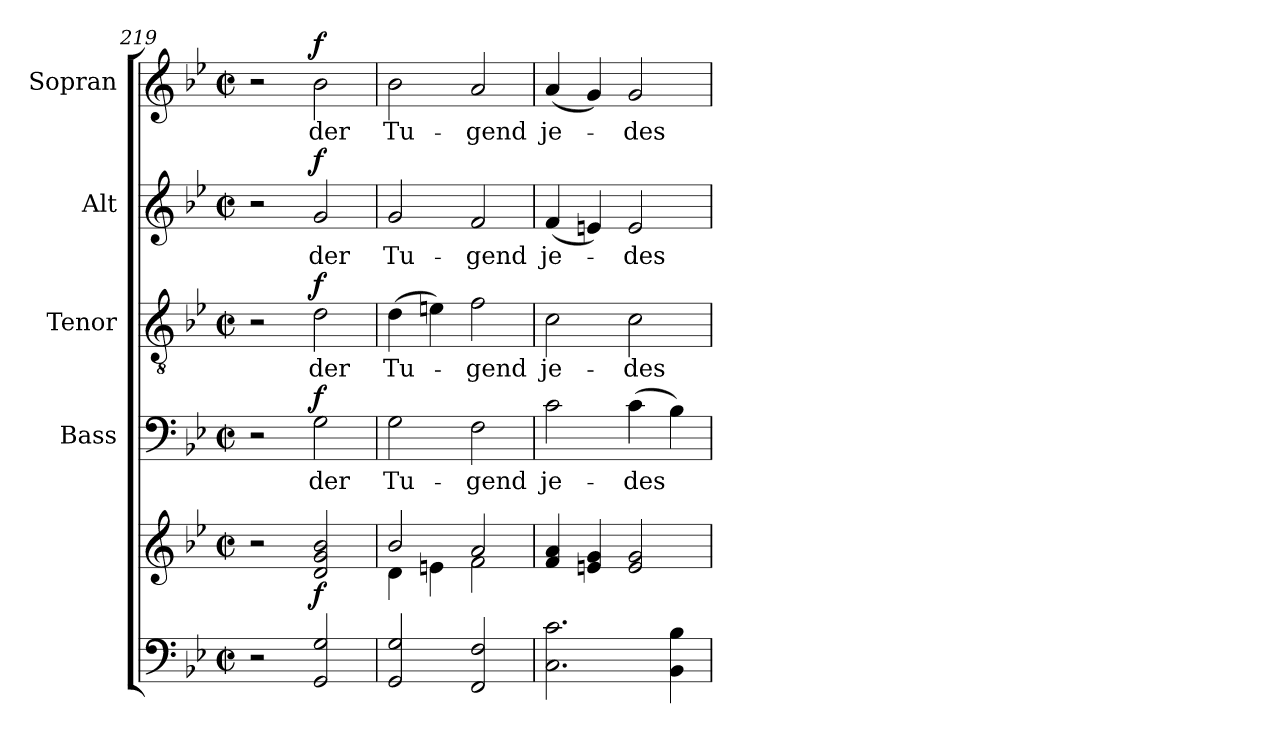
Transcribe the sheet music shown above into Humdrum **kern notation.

**kern	**kern	**dynam	**kern	**text	**dynam	**kern	**text	**dynam	**kern	**text	**dynam	**kern	**text	**dynam
*part5	*part5	*part5	*part4	*part4	*part4	*part3	*part3	*part3	*part2	*part2	*part2	*part1	*part1	*part1
*staff6	*staff5	*staff5/6	*staff4	*staff4	*staff4	*staff3	*staff3	*staff3	*staff2	*staff2	*staff2	*staff1	*staff1	*staff1
*	*	*	*I"Bass	*	*	*I"Tenor	*	*	*I"Alt	*	*	*I"Sopran	*	*
*	*	*	*I'B.	*	*	*I'T.	*	*	*I'A.	*	*	*I'S.	*	*
*clefF4	*clefG2	*	*clefF4	*	*	*clefGv2	*	*	*clefG2	*	*	*clefG2	*	*
*k[b-e-]	*k[b-e-]	*	*k[b-e-]	*	*	*k[b-e-]	*	*	*k[b-e-]	*	*	*k[b-e-]	*	*
*B-:	*B-:	*	*B-:	*	*	*B-:	*	*	*B-:	*	*	*B-:	*	*
*M2/2	*M2/2	*	*M2/2	*	*	*M2/2	*	*	*M2/2	*	*	*M2/2	*	*
*met(c|)	*met(c|)	*	*met(c|)	*	*	*met(c|)	*	*	*met(c|)	*	*	*met(c|)	*	*
=219	=219	=219	=219	=219	=219	=219	=219	=219	=219	=219	=219	=219	=219	=219
2r	2r	.	2r	.	.	2r	.	.	2r	.	.	2r	.	.
!	!	!LO:DY:b	!	!LO:LY:b	!LO:DY:a	!	!LO:LY:b	!LO:DY:a	!	!LO:LY:b	!LO:DY:a	!	!LO:LY:b	!LO:DY:a
2GG/ 2G/	2d/ 2g/ 2b-/	f	2G\	der	f	2d\	der	f	2g/	der	f	2b-\	der	f
=220	=220	=220	=220	=220	=220	=220	=220	=220	=220	=220	=220	=220	=220	=220
*	*^	*	*	*	*	*	*	*	*	*	*	*	*	*
!	!	!	!	!	!LO:LY:b	!	!	!LO:LY:b	!	!	!LO:LY:b	!	!	!LO:LY:b	!
2GG/ 2G/	2b-/	4d\	.	2G\	Tu-	.	(>4d\	Tu-	.	2g/	Tu-	.	2b-\	Tu-	.
.	.	4en\	.	.	.	.	4en\)	.	.	.	.	.	.	.	.
!	!	!	!	!	!LO:LY:b	!	!	!LO:LY:b	!	!	!LO:LY:b	!	!	!LO:LY:b	!
2FF/ 2F/	2a/	2f\	.	2F\	-gend	.	2f\	-gend	.	2f/	-gend	.	2a/	-gend	.
!!LO:PB:g=z
=221	=221	=221	=221	=221	=221	=221	=221	=221	=221	=221	=221	=221	=221	=221	=221
!	!	!	!	!	!LO:LY:b	!	!	!LO:LY:b	!	!	!LO:LY:b	!	!	!LO:LY:b	!
*	*v	*v	*	*	*	*	*	*	*	*	*	*	*	*	*
2.C\ 2.c\	4f/ 4a/	.	2c\	je-	.	2c\	je-	.	(<4f/	je-	.	(<4a/	je-	.
.	4en/ 4g/	.	.	.	.	.	.	.	4en/)	.	.	4g/)	.	.
!	!	!	!	!LO:LY:b	!	!	!LO:LY:b	!	!	!LO:LY:b	!	!	!LO:LY:b	!
.	2e/ 2g/	.	(>4c\	-des	.	2c\	-des	.	2e/	-des	.	2g/	-des	.
4BB-\ 4B-\	.	.	4B-\)	.	.	.	.	.	.	.	.	.	.	.
=	=	=	=	=	=	=	=	=	=	=	=	=	=	=
*-	*-	*-	*-	*-	*-	*-	*-	*-	*-	*-	*-	*-	*-	*-
